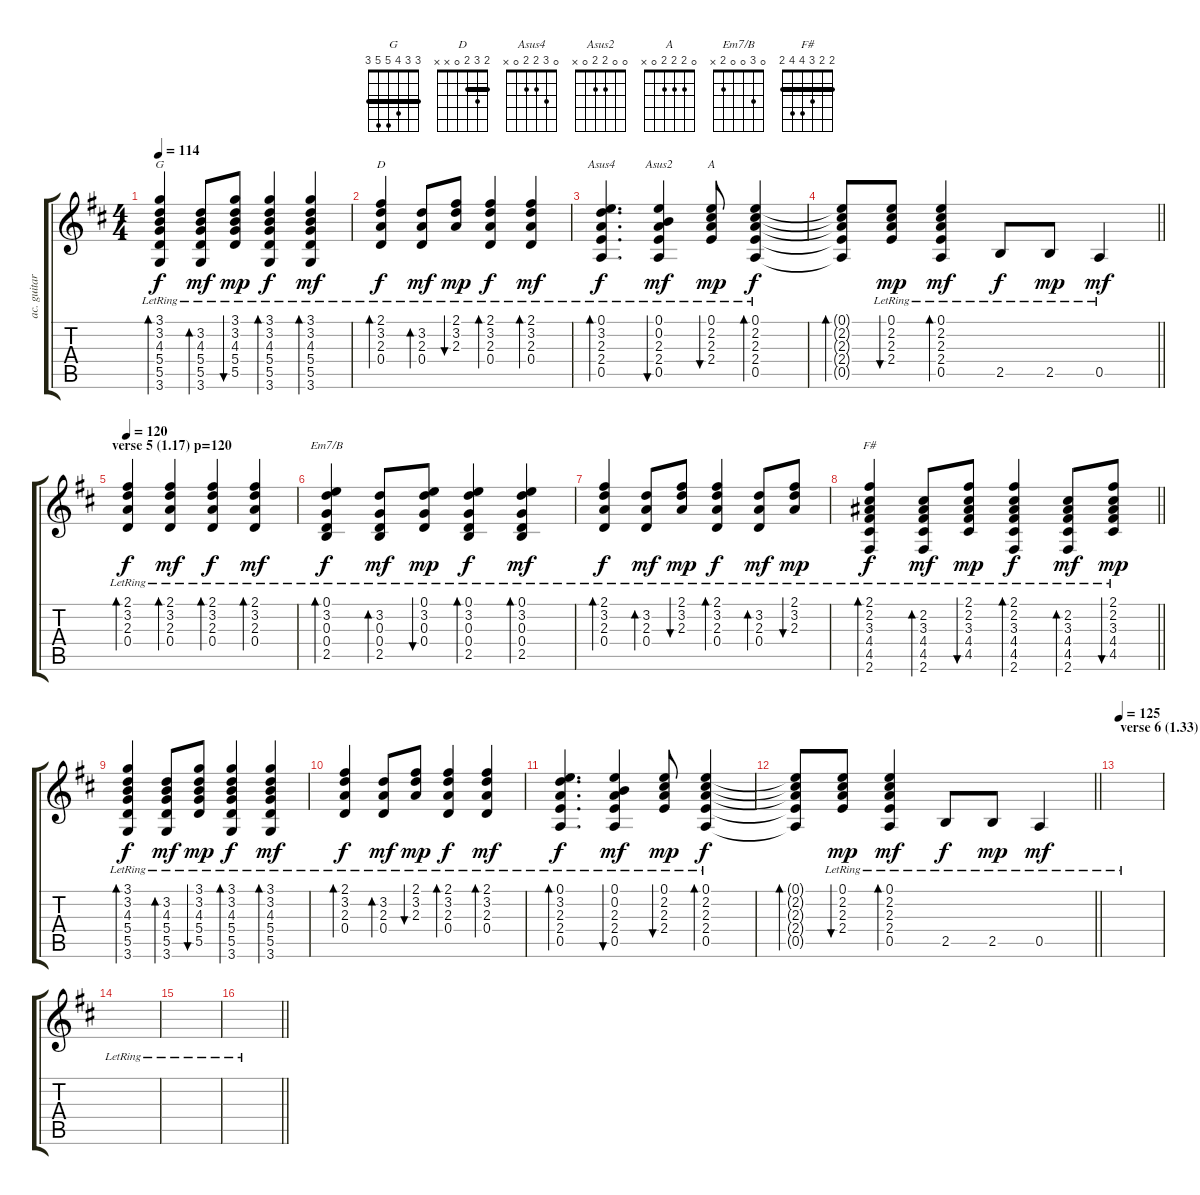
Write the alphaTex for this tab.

\track ("ac. guitar" "ac. guitar") {instrument acousticguitarsteel}
\staff {score tabs}
\tuning (E4 B3 G3 D3 A2 E2) {hide}
\chord ("G" 3 3 4 5 5 3) {barre 3}
\chord ("D" 2 3 2 0 x x) {barre 2}
\chord ("Asus4" 0 3 2 2 0 x)
\chord ("Asus2" 0 0 2 2 0 x)
\chord ("A" 0 2 2 2 0 x)
\chord ("Em7/B" 0 3 0 0 2 x)
\chord ("F#" 2 2 3 4 4 2) {barre 2}
\ts (4 4)
\tempo 114
\clef g2
\ks d
(3.1{lr} 3.2{lr} 4.3{lr} 5.4{lr} 5.5{lr} 3.6{lr}).4{bd 30 ch "G" dy f} (3.2{lr} 4.3{lr} 5.4{lr} 5.5{lr} 3.6{lr}).8{bd 30 dy mf} (3.1{lr} 3.2{lr} 4.3{lr} 5.4{lr} 5.5{lr}).8{bu 30 dy mp} (3.1{lr} 3.2{lr} 4.3{lr} 5.4{lr} 5.5{lr} 3.6{lr}).4{bd 30 dy f} (3.1{lr} 3.2{lr} 4.3{lr} 5.4{lr} 5.5{lr} 3.6{lr}).4{bd 30 dy mf} |
(2.1{lr} 3.2{lr} 2.3{lr} 0.4{lr}).4{bd 30 ch "D" dy f} (3.2{lr} 2.3{lr} 0.4{lr}).8{bd 30 dy mf} (2.1{lr} 3.2{lr} 2.3{lr}).8{bu 30 dy mp} (2.1{lr} 3.2{lr} 2.3{lr} 0.4{lr}).4{bd 30 dy f} (2.1{lr} 3.2{lr} 2.3{lr} 0.4{lr}).4{bd 30 dy mf} |
(0.1{lr} 3.2{lr} 2.3{lr} 2.4{lr} 0.5{lr}).4{d bd 30 ch "Asus4" dy f} (0.1{lr} 0.2{lr} 2.3{lr} 2.4{lr} 0.5{lr}).4{bu 30 ch "Asus2" dy mf} (0.1{lr} 2.2{lr} 2.3{lr} 2.4{lr}).8{bu 30 ch "A" dy mp} (0.1{lr} 2.2{lr} 2.3{lr} 2.4{lr} 0.5{lr}).4{bd 30 dy f} |
\barLineRight lightlight
(0.1{t} 2.2{t} 2.3{t} 2.4{t} 0.5{t}).8{bd 30} (0.1{lr} 2.2{lr} 2.3{lr} 2.4{lr}).8{bu 30 dy mp} (0.1{lr} 2.2{lr} 2.3{lr} 2.4{lr} 0.5{lr}).4{bd 30 dy mf} 2.5{lr}.8{dy f} 2.5{lr}.8{dy mp} 0.5{lr}.4{dy mf} |
\section ("" "verse 5 (1.17) p=120")
\tempo 120
(2.1{lr} 3.2{lr} 2.3{lr} 0.4{lr}).4{bd 30 dy f} (2.1{lr} 3.2{lr} 2.3{lr} 0.4{lr}).4{bd 30 dy mf} (2.1{lr} 3.2{lr} 2.3{lr} 0.4{lr}).4{bd 30 dy f} (2.1{lr} 3.2{lr} 2.3{lr} 0.4{lr}).4{bd 30 dy mf} |
(0.1{lr} 3.2{lr} 0.3{lr} 0.4{lr} 2.5{lr}).4{bd 30 ch "Em7/B" dy f} (3.2{lr} 0.3{lr} 0.4{lr} 2.5{lr}).8{bd 30 dy mf} (0.1{lr} 3.2{lr} 0.3{lr} 0.4{lr}).8{bu 30 dy mp} (0.1{lr} 3.2{lr} 0.3{lr} 0.4{lr} 2.5{lr}).4{bd 30 dy f} (0.1{lr} 3.2{lr} 0.3{lr} 0.4{lr} 2.5{lr}).4{bd 30 dy mf} |
(2.1{lr} 3.2{lr} 2.3{lr} 0.4{lr}).4{bd 30 dy f} (3.2{lr} 2.3{lr} 0.4{lr}).8{bd 30 dy mf} (2.1{lr} 3.2{lr} 2.3{lr}).8{bu 30 dy mp} (2.1{lr} 3.2{lr} 2.3{lr} 0.4{lr}).4{bd 30 dy f} (3.2{lr} 2.3{lr} 0.4{lr}).8{bd 30 dy mf} (2.1{lr} 3.2{lr} 2.3{lr}).8{bu 30 dy mp} |
\barLineRight lightlight
(2.1{lr} 2.2{lr} 3.3{lr} 4.4{lr} 4.5{lr} 2.6{lr}).4{bd 30 ch "F#" dy f} (2.2{lr} 3.3{lr} 4.4{lr} 4.5{lr} 2.6{lr}).8{bd 30 dy mf} (2.1{lr} 2.2{lr} 3.3{lr} 4.4{lr} 4.5{lr}).8{bu 30 dy mp} (2.1{lr} 2.2{lr} 3.3{lr} 4.4{lr} 4.5{lr} 2.6{lr}).4{bd 30 dy f} (2.2{lr} 3.3{lr} 4.4{lr} 4.5{lr} 2.6{lr}).8{bd 30 dy mf} (2.1{lr} 2.2{lr} 3.3{lr} 4.4{lr} 4.5{lr}).8{bu 30 dy mp} |
(3.1{lr} 3.2{lr} 4.3{lr} 5.4{lr} 5.5{lr} 3.6{lr}).4{bd 30 dy f} (3.2{lr} 4.3{lr} 5.4{lr} 5.5{lr} 3.6{lr}).8{bd 30 dy mf} (3.1{lr} 3.2{lr} 4.3{lr} 5.4{lr} 5.5{lr}).8{bu 30 dy mp} (3.1{lr} 3.2{lr} 4.3{lr} 5.4{lr} 5.5{lr} 3.6{lr}).4{bd 30 dy f} (3.1{lr} 3.2{lr} 4.3{lr} 5.4{lr} 5.5{lr} 3.6{lr}).4{bd 30 dy mf} |
(2.1{lr} 3.2{lr} 2.3{lr} 0.4{lr}).4{bd 30 dy f} (3.2{lr} 2.3{lr} 0.4{lr}).8{bd 30 dy mf} (2.1{lr} 3.2{lr} 2.3{lr}).8{bu 30 dy mp} (2.1{lr} 3.2{lr} 2.3{lr} 0.4{lr}).4{bd 30 dy f} (2.1{lr} 3.2{lr} 2.3{lr} 0.4{lr}).4{bd 30 dy mf} |
(0.1{lr} 3.2{lr} 2.3{lr} 2.4{lr} 0.5{lr}).4{d bd 30 dy f} (0.1{lr} 0.2{lr} 2.3{lr} 2.4{lr} 0.5{lr}).4{bu 30 dy mf} (0.1{lr} 2.2{lr} 2.3{lr} 2.4{lr}).8{bu 30 dy mp} (0.1{lr} 2.2{lr} 2.3{lr} 2.4{lr} 0.5{lr}).4{bd 30 dy f} |
\barLineRight lightlight
(0.1{t} 2.2{t} 2.3{t} 2.4{t} 0.5{t}).8{bd 30} (0.1{lr} 2.2{lr} 2.3{lr} 2.4{lr}).8{bu 30 dy mp} (0.1{lr} 2.2{lr} 2.3{lr} 2.4{lr} 0.5{lr}).4{bd 30 dy mf} 2.5{lr}.8{dy f} 2.5{lr}.8{dy mp} 0.5{lr}.4{dy mf} |
\section ("" "verse 6 (1.33) p=125")
\tempo 125
|
|
|
\barLineRight lightlight
